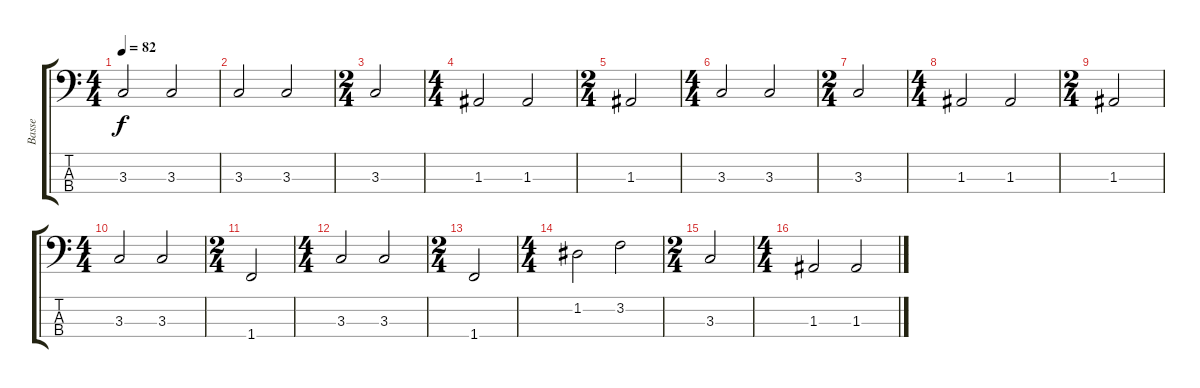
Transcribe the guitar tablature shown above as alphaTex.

\track ("Basse" "Basse") {instrument electricbassfinger}
\staff {score tabs}
\tuning (G2 D2 A1 E1) {hide}
\ts (4 4)
\tempo 82
\clef f4
\ks c
3.3.2{dy f} 3.3.2 |
3.3.2 3.3.2 |
\ts (2 4)
3.3.2 |
\ts (4 4)
1.3.2 1.3.2 |
\ts (2 4)
1.3.2 |
\ts (4 4)
3.3.2 3.3.2 |
\ts (2 4)
3.3.2 |
\ts (4 4)
1.3.2 1.3.2 |
\ts (2 4)
1.3.2 |
\ts (4 4)
3.3.2 3.3.2 |
\ts (2 4)
1.4.2 |
\ts (4 4)
3.3.2 3.3.2 |
\ts (2 4)
1.4.2 |
\ts (4 4)
1.2.2 3.2.2 |
\ts (2 4)
3.3.2 |
\ts (4 4)
1.3.2 1.3.2
